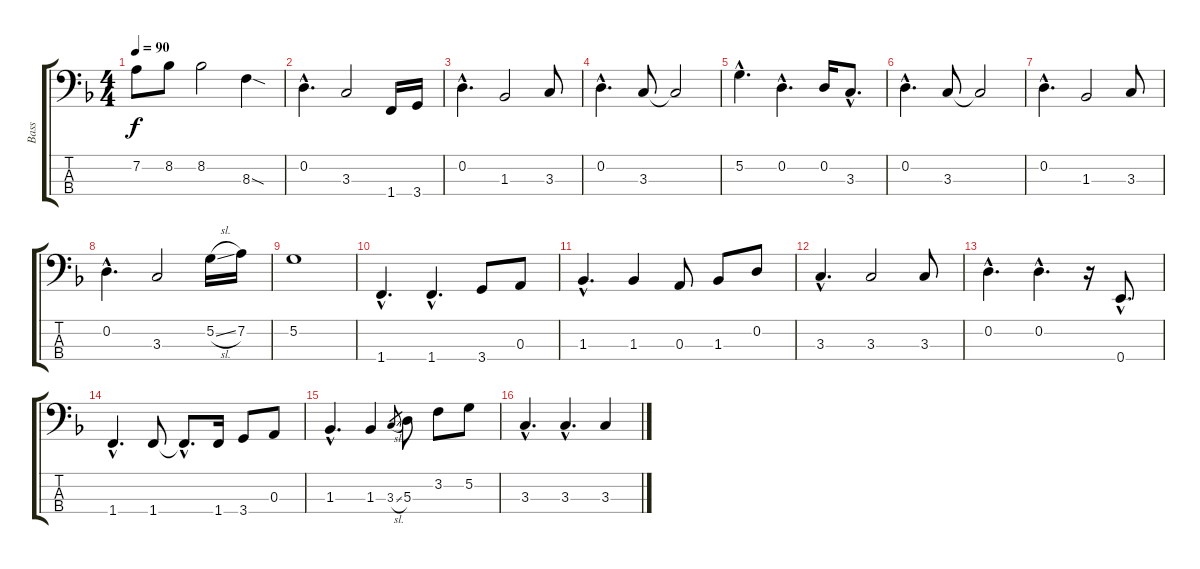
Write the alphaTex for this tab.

\track ("Bass" "Bass") {instrument slapbass1}
\staff {score tabs}
\tuning (G2 D2 A1 E1) {hide}
\ts (4 4)
\tempo 90
\clef f4
\ks f
7.2{t}.8{dy f} 8.2.8 8.2.2 8.3{sod}.4 |
0.2{hac}.4{d} 3.3.2 1.4.16 3.4.16 |
0.2{hac}.4{d} 1.3.2 3.3.8 |
0.2{hac}.4{d} 3.3.8 3.3{t}.2 |
5.2{hac}.4{d} 0.2{hac}.4{d} 0.2.16 3.3{hac}.8{d} |
0.2{hac}.4{d} 3.3.8 3.3{t}.2 |
0.2{hac}.4{d} 1.3.2 3.3.8 |
0.2{hac}.4{d} 3.3.2 5.2{sl}.16 7.2.16 |
5.2.1 |
1.4{hac}.4{d} 1.4{hac}.4{d} 3.4.8 0.3.8 |
1.3{hac}.4{d} 1.3.4 0.3.8 1.3.8 0.2.8 |
3.3{hac}.4{d} 3.3.2 3.3.8 |
0.2{hac}.4{d} 0.2{hac}.4{d} r.16 0.4{hac}.8{d} |
1.4{hac}.4{d} 1.4.8 1.4{hac t}.8{d} 1.4.16 3.4.8 0.3.8 |
1.3{hac}.4{d} 1.3.4 3.3{sl}.8{gr} 5.3.8 3.2.8 5.2.8 |
3.3{hac}.4{d} 3.3{hac}.4{d} 3.3.4
